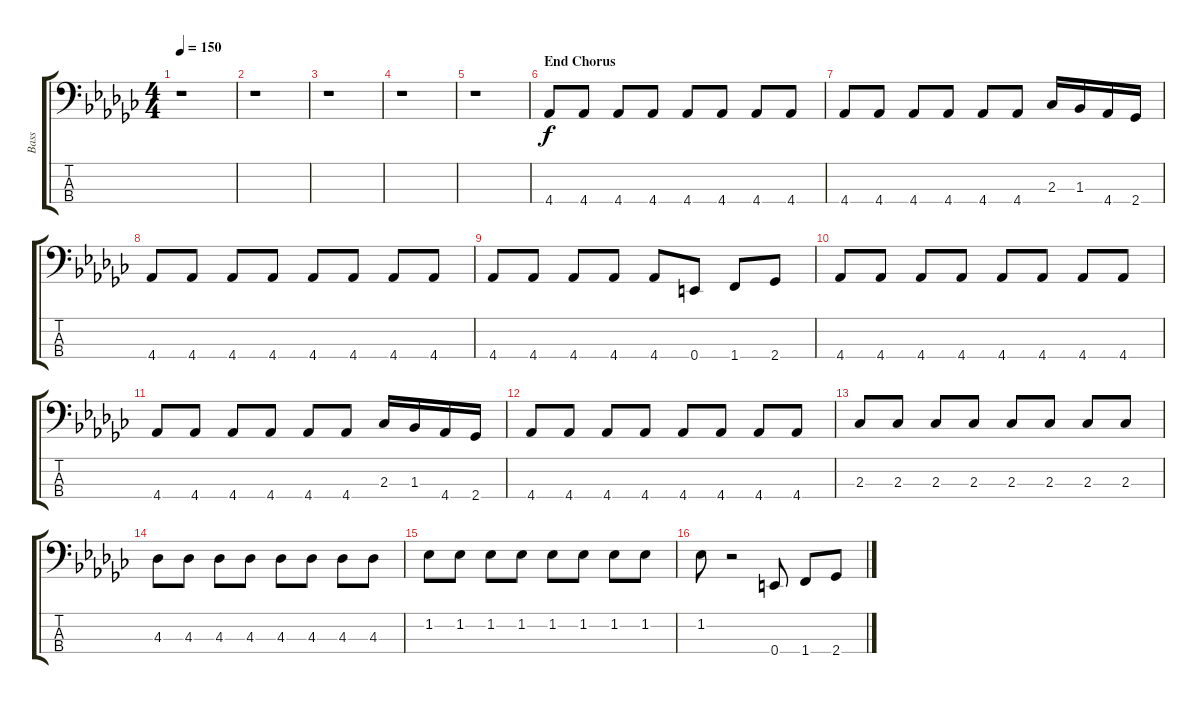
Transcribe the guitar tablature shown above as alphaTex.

\track ("Bass" "Bass") {instrument electricbasspick}
\staff {score tabs}
\tuning (G2 D2 A1 E1) {hide}
\ts (4 4)
\tempo 150
\clef f4
\ks gb
r.1{dy f} |
r.1 |
r.1 |
r.1 |
r.1 |
\section ("" "End Chorus")
4.4.8 4.4.8 4.4.8 4.4.8 4.4.8 4.4.8 4.4.8 4.4.8 |
4.4.8 4.4.8 4.4.8 4.4.8 4.4.8 4.4.8 2.3.16 1.3.16 4.4.16 2.4.16 |
4.4.8 4.4.8 4.4.8 4.4.8 4.4.8 4.4.8 4.4.8 4.4.8 |
4.4.8 4.4.8 4.4.8 4.4.8 4.4.8 0.4.8 1.4.8 2.4.8 |
4.4.8 4.4.8 4.4.8 4.4.8 4.4.8 4.4.8 4.4.8 4.4.8 |
4.4.8 4.4.8 4.4.8 4.4.8 4.4.8 4.4.8 2.3.16 1.3.16 4.4.16 2.4.16 |
4.4.8 4.4.8 4.4.8 4.4.8 4.4.8 4.4.8 4.4.8 4.4.8 |
2.3.8 2.3.8 2.3.8 2.3.8 2.3.8 2.3.8 2.3.8 2.3.8 |
4.3.8 4.3.8 4.3.8 4.3.8 4.3.8 4.3.8 4.3.8 4.3.8 |
1.2.8 1.2.8 1.2.8 1.2.8 1.2.8 1.2.8 1.2.8 1.2.8 |
1.2.8 r.2 0.4.8 1.4.8 2.4.8
